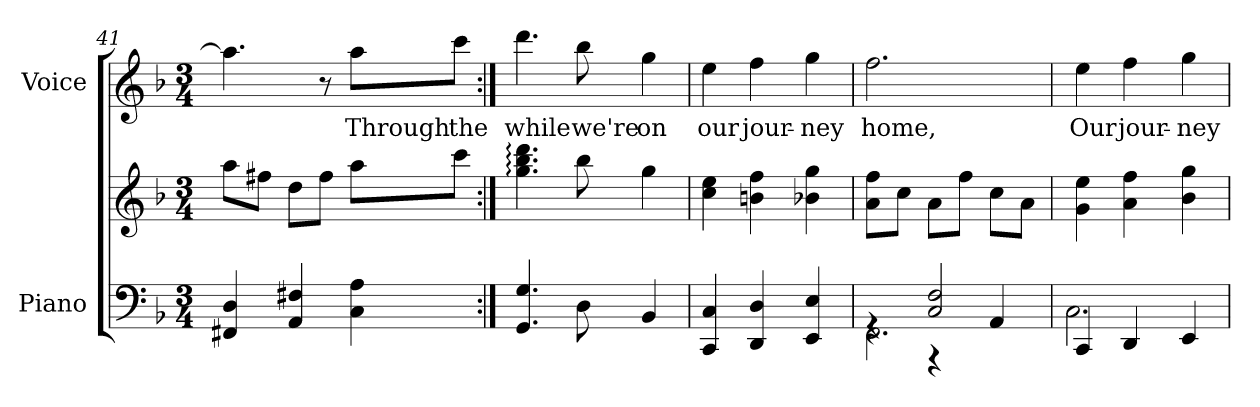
**kern	**kern	**kern	**text
*part2	*part2	*part1	*part1
*staff3	*staff2	*staff1	*staff1
*I"Piano	*	*I"Voice	*
*I'Pno	*	*	*
*clefF4	*clefG2	*clefG2	*
*k[b-]	*k[b-]	*k[b-]	*
*M3/4	*M3/4	*M3/4	*
=41	=41	=41	=41
4FF#X/ 4D/	8aa\L	4.aa\]	.
.	8ff#X\J	.	.
4AA/ 4F#X/	8dd\L	.	.
.	8ff#\J	8r	.
!	!	!	!LO:LY:b
4C\ 4A\	8aa\L	8aa\L	Through
!	!	!	!LO:LY:b
.	8ccc\J	8ccc\J	the
!!LO:LB:g=z
=42:|!	=42:|!	=42:|!	=42:|!
!	!	!	!LO:LY:b
4.GG/ 4.G/	4.gg\: 4.bb-\: 4.ddd\:	4.ddd\	while
!	!	!	!LO:LY:b
8D\	8bb-\	8bb-\	we're
!	!	!	!LO:LY:b
4BB-/	4gg\	4gg\	on
=43	=43	=43	=43
!	!	!	!LO:LY:b
4CC/ 4C/	4cc\ 4ee\	4ee\	our
!	!	!	!LO:LY:b
4DD/ 4D/	4bn\ 4ff\	4ff\	jour-
!	!	!	!LO:LY:b
4EE/ 4E/	4b-X\ 4gg\	4gg\	-ney
=44	=44	=44	=44
*^	*	*	*
*	*^	*	*	*
!	!	!	!	!	!LO:LY:b
4rGG	2.FF\	4ryy	8a\ 8ff\L	2.ff\	home,
.	.	.	8cc\J	.	.
4rAAA	.	2C/ 2F/	8a\L	.	.
.	.	.	8ff\J	.	.
4AA/	.	.	8cc\L	.	.
.	.	.	8a\J	.	.
*	*v	*v	*	*	*
=45	=45	=45	=45	=45
!	!	!	!	!LO:LY:b
4CC/	2.C\	4g\ 4ee\	4ee\	Our
!	!	!	!	!LO:LY:b
4DD/	.	4a\ 4ff\	4ff\	jour-
!	!	!	!	!LO:LY:b
4EE/	.	4b-\ 4gg\	4gg\	-ney
*v	*v	*	*	*
=	=	=	=
*-	*-	*-	*-
